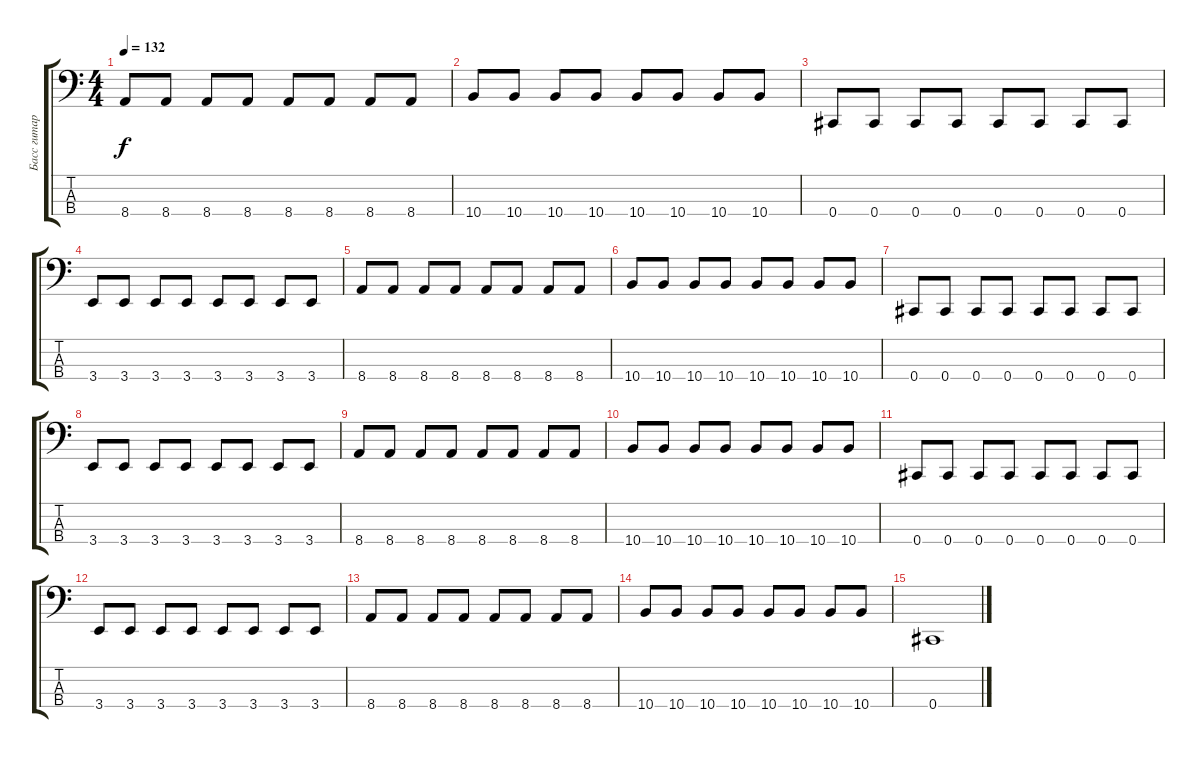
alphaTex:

\track ("Басс гитара" "Басс гитар") {instrument electricbassfinger}
\staff {score tabs}
\tuning (Gb2 Db2 Ab1 Db1) {hide}
\ts (4 4)
\tempo 132
\clef f4
\ks c
8.4.8{dy f} 8.4.8 8.4.8 8.4.8 8.4.8 8.4.8 8.4.8 8.4.8 |
10.4.8 10.4.8 10.4.8 10.4.8 10.4.8 10.4.8 10.4.8 10.4.8 |
0.4.8 0.4.8 0.4.8 0.4.8 0.4.8 0.4.8 0.4.8 0.4.8 |
3.4.8 3.4.8 3.4.8 3.4.8 3.4.8 3.4.8 3.4.8 3.4.8 |
8.4.8 8.4.8 8.4.8 8.4.8 8.4.8 8.4.8 8.4.8 8.4.8 |
10.4.8 10.4.8 10.4.8 10.4.8 10.4.8 10.4.8 10.4.8 10.4.8 |
0.4.8 0.4.8 0.4.8 0.4.8 0.4.8 0.4.8 0.4.8 0.4.8 |
3.4.8 3.4.8 3.4.8 3.4.8 3.4.8 3.4.8 3.4.8 3.4.8 |
8.4.8 8.4.8 8.4.8 8.4.8 8.4.8 8.4.8 8.4.8 8.4.8 |
10.4.8 10.4.8 10.4.8 10.4.8 10.4.8 10.4.8 10.4.8 10.4.8 |
0.4.8 0.4.8 0.4.8 0.4.8 0.4.8 0.4.8 0.4.8 0.4.8 |
3.4.8 3.4.8 3.4.8 3.4.8 3.4.8 3.4.8 3.4.8 3.4.8 |
8.4.8 8.4.8 8.4.8 8.4.8 8.4.8 8.4.8 8.4.8 8.4.8 |
10.4.8 10.4.8 10.4.8 10.4.8 10.4.8 10.4.8 10.4.8 10.4.8 |
0.4.1
